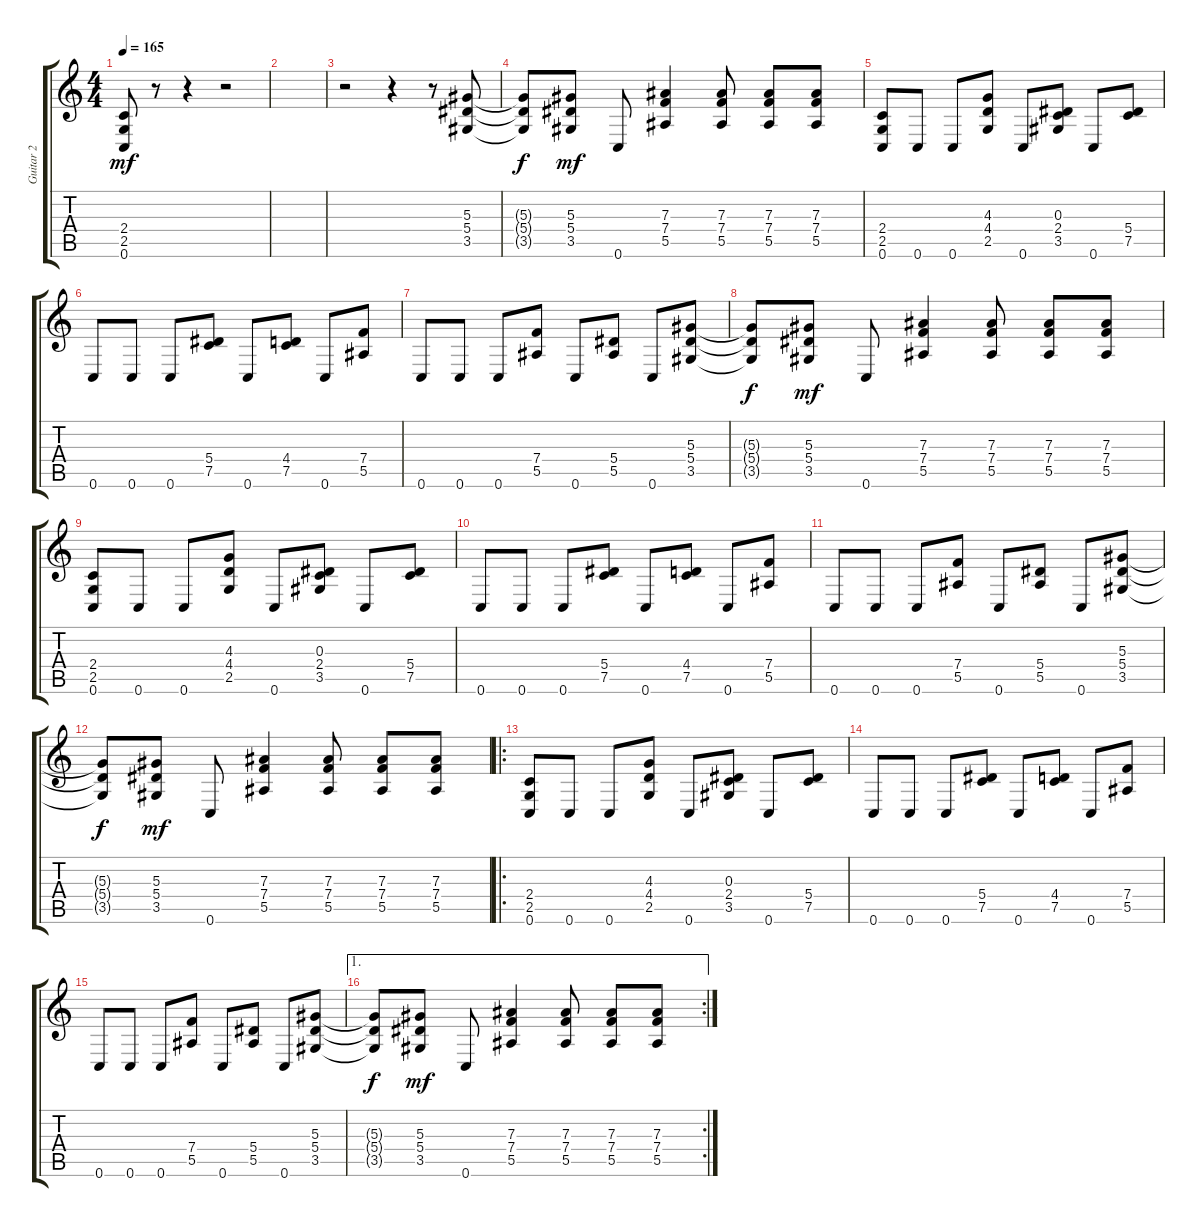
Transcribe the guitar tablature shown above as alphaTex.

\track ("Guitar 2" "Guitar 2") {instrument distortionguitar}
\staff {score tabs}
\tuning (C4 G3 Eb3 Bb2 F2 C2) {hide}
\ts (4 4)
\tempo 165
\clef g2
\ks c
(2.4 2.5 0.6).8{dy mf instrument distortionguitar} r.8 r.4 r.2 |
|
r.2 r.4 r.8 (5.3 5.4 3.5).8 |
(5.3{t} 5.4{t} 3.5{t}).8{dy f} (5.3 5.4 3.5).8{dy mf} 0.6.8 (7.3 7.4 5.5).4 (7.3 7.4 5.5).8 (7.3 7.4 5.5).8 (7.3 7.4 5.5).8 |
(2.4 2.5 0.6).8 0.6.8 0.6.8 (4.3 4.4 2.5).8 0.6.8 (0.3 2.4 3.5).8 0.6.8 (5.4 7.5).8 |
0.6.8 0.6.8 0.6.8 (5.4 7.5).8 0.6.8 (4.4 7.5).8 0.6.8 (7.4 5.5).8 |
0.6.8 0.6.8 0.6.8 (7.4 5.5).8 0.6.8 (5.4 5.5).8 0.6.8 (5.3 5.4 3.5).8 |
(5.3{t} 5.4{t} 3.5{t}).8{dy f} (5.3 5.4 3.5).8{dy mf} 0.6.8 (7.3 7.4 5.5).4 (7.3 7.4 5.5).8 (7.3 7.4 5.5).8 (7.3 7.4 5.5).8 |
(2.4 2.5 0.6).8 0.6.8 0.6.8 (4.3 4.4 2.5).8 0.6.8 (0.3 2.4 3.5).8 0.6.8 (5.4 7.5).8 |
0.6.8 0.6.8 0.6.8 (5.4 7.5).8 0.6.8 (4.4 7.5).8 0.6.8 (7.4 5.5).8 |
0.6.8 0.6.8 0.6.8 (7.4 5.5).8 0.6.8 (5.4 5.5).8 0.6.8 (5.3 5.4 3.5).8 |
(5.3{t} 5.4{t} 3.5{t}).8{dy f} (5.3 5.4 3.5).8{dy mf} 0.6.8 (7.3 7.4 5.5).4 (7.3 7.4 5.5).8 (7.3 7.4 5.5).8 (7.3 7.4 5.5).8 |
\ro
(2.4 2.5 0.6).8 0.6.8 0.6.8 (4.3 4.4 2.5).8 0.6.8 (0.3 2.4 3.5).8 0.6.8 (5.4 7.5).8 |
0.6.8 0.6.8 0.6.8 (5.4 7.5).8 0.6.8 (4.4 7.5).8 0.6.8 (7.4 5.5).8 |
0.6.8 0.6.8 0.6.8 (7.4 5.5).8 0.6.8 (5.4 5.5).8 0.6.8 (5.3 5.4 3.5).8 |
\ae 1
\rc 2
(5.3{t} 5.4{t} 3.5{t}).8{dy f} (5.3 5.4 3.5).8{dy mf} 0.6.8 (7.3 7.4 5.5).4 (7.3 7.4 5.5).8 (7.3 7.4 5.5).8 (7.3 7.4 5.5).8
